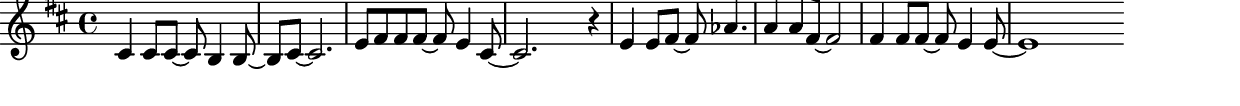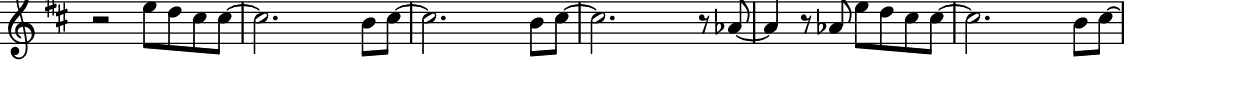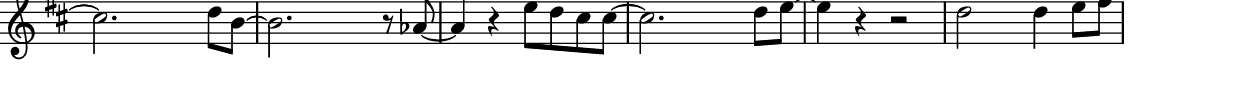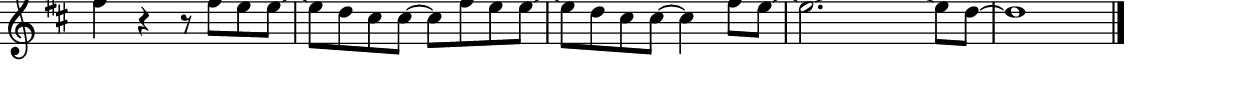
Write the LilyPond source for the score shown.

% MusicXML to Lilypond converter by Kovi

szovegAAA = \lyricmode {  "Guess" "this" "means" "you're" "sor" -- "ry," "You're" "stan" -- "ding" "at" "my" "door," "Guess" "this" "means" "you" "take"  \skip 4 "back" "all" "you" "said" "be" -- "fore." "'Cause" "we" "be" -- "long" "to" -- "ge" -- "ther" "now," "yeah" "For" -- "ev" -- "er" "un" -- "ni" -- "ted" "here" "some" -- "how," "yeah" "You" "got" "a" "piece" "of" "me," "and" "ho" -- "nest" -- "ly" "my" "li" -- "fe" "my" "li" -- "fe" "would" "suck" --  \skip 4 "would" "suck"  \skip 4 "with" -- "out" "you."  }

szovegAAB = \lyricmode {  "Like" "how" "much" "you" "wan" -- "ted"  \skip 4 "A" -- "ny" -- "one"  \skip 4 "but" "me" "Said" "you'd" "ne" -- "ver" "come"  \skip 4 "back," "but" "here" "you" "are" "a" -- "gain."  \skip 4  \skip 4  \skip 4  \skip 4  \skip 4  \skip 4  \skip 4  \skip 4  \skip 4  \skip 4  \skip 4  \skip 4  \skip 4  \skip 4  \skip 4  \skip 4  \skip 4  \skip 4  \skip 4  \skip 4  \skip 4  \skip 4  \skip 4  \skip 4  \skip 4  \skip 4  \skip 4  \skip 4  \skip 4  \skip 4  \skip 4  \skip 4  \skip 4  \skip 4  \skip 4  \skip 4  \skip 4  \skip 4  \skip 4  \skip 4  \skip 4  \skip 4  \skip 4  }

% Analyzing...
% 1 parts
% 1 Staff
% forceBassClefActive = 
melody = {
% 105 notes in the part
% 1 voices

\new Staff
\new Voice {
% 105 notes
% 25 mesaures

\override Score.RehearsalMark #'break-visibility = #begin-of-line-invisible
% Measure 1
\clef "treble"
\key d \major
\time 4/4 
cis'4 cis'8 cis'8~ cis'8 b4 b8~ 
% Measure 2
b8 cis'8~ cis'2. 
% Measure 3
e'8 fis'8 fis'8 fis'8~ fis'8 e'4 cis'8~ 
% Measure 4
cis'2. r4 
% Measure 5
e'4 e'8 fis'8~ fis'8 aes'4. 
% Measure 6
a'4 a'8 fis'8~ fis'2 
% Measure 7
fis'4 fis'8 fis'8~ fis'8 e'4 e'8~ 
% Measure 8
e'1 \bar ":|" 
% Measure 9
\break
r2 ^"Refrain"e''8 d''8 cis''8 cis''8~ 
% Measure 10
cis''2. b'8 cis''8~ 
% Measure 11
cis''2. b'8 cis''8~ 
% Measure 12
cis''2. r8 aes'8~ 
% Measure 13
aes'4 r8 aes'8 e''8 d''8 cis''8 cis''8~ 
% Measure 14
cis''2. b'8 cis''8~ 
% Measure 15
cis''2. d''8 b'8~ 
% Measure 16
b'2. r8 aes'8~ 
% Measure 17
aes'4 r4 e''8 d''8 cis''8 cis''8~ 
% Measure 18
cis''2. d''8 e''8~ 
% Measure 19
e''4 r4 r2 
% Measure 20
d''2 d''4 e''8 fis''8~ 
% Measure 21
\break
fis''4 r4 r8 fis''8 e''8 e''8~ 
% Measure 22
e''8 d''8 cis''8 cis''8~ cis''8 fis''8 e''8 e''8~ 
% Measure 23
e''8 d''8 cis''8 cis''8~ cis''4 fis''8 e''8~ 
% Measure 24
e''2.~ e''8 d''8~ 
% Measure 25
d''1 \bar "|." 
} % voice
} % melody


harmonies = \chordmode {
% 22 chords
\germanChords
a4 s4 s4 s4 s4 s4 s4 s4 d4 s4 s4 s4 a4 s4 s4 s4 des4:m s4 s4 s4 s4 s4 s4 s4 d4 s4 s4 s4 e4 s4 s4 s4 s4 s4 s4 s4 a4 s4 s4 s4 fis4 s4 s4 s4 d4 s4 s4 s4 e4 s4 s4 s4 a4 s4 s4 s4 fis4 s4 s4 s4 cis4:m s4 s4 s4 e4 s4 s4 s4 a4 s4 s4 s4 fis4 s4 s4 s4 b4:m s4 s4 s4 d4 s4 s4 s4 a4 s4 s4 s4 fis4 s4 s4 s4 d4 s4 s4 s4 e4
}

\include "../../definitions.ly"
